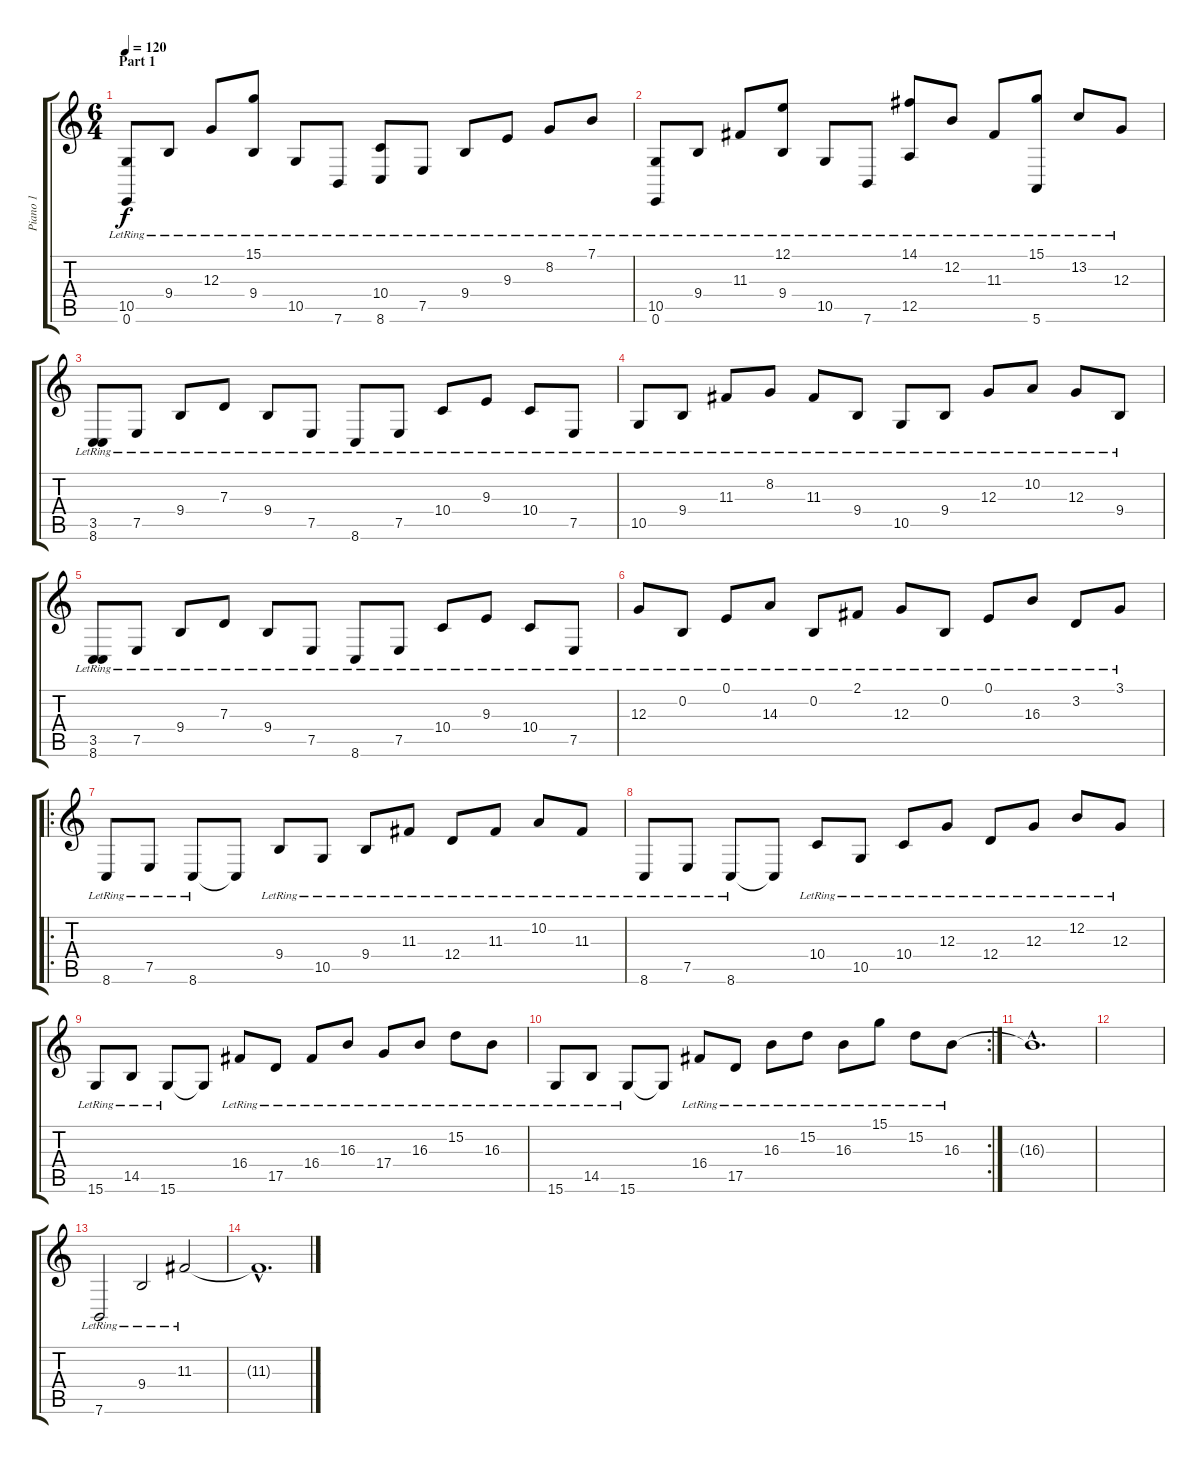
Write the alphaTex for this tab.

\track ("Piano 1" "Piano 1") {instrument acousticgrandpiano}
\staff {score tabs}
\tuning (E4 B3 G3 D3 A2 E2) {hide}
\ts (6 4)
\section ("" "Part 1")
\tempo 120
\clef g2
\ks c
(10.5{lr} 0.6{lr}).8{dy f instrument acousticgrandpiano} 9.4{lr}.8 12.3{lr}.8 (15.1{lr} 9.4{lr}).8 10.5{lr}.8 7.6{lr}.8 (10.4{lr} 8.6{lr}).8 7.5{lr}.8 9.4{lr}.8 9.3{lr}.8 8.2{lr}.8 7.1{lr}.8 |
(10.5{lr} 0.6{lr}).8 9.4{lr}.8 11.3{lr}.8 (12.1{lr} 9.4{lr}).8 10.5{lr}.8 7.6{lr}.8 (14.1{lr} 12.5{lr}).8 12.2{lr}.8 11.3{lr}.8 (15.1{lr} 5.6{lr}).8 13.2{lr}.8 12.3{lr}.8 |
(3.5{lr} 8.6).8 7.5{lr}.8 9.4{lr}.8 7.3{lr}.8 9.4{lr}.8 7.5{lr}.8 8.6{lr}.8 7.5{lr}.8 10.4{lr}.8 9.3{lr}.8 10.4{lr}.8 7.5{lr}.8 |
10.5{lr}.8 9.4{lr}.8 11.3{lr}.8 8.2{lr}.8 11.3{lr}.8 9.4{lr}.8 10.5{lr}.8 9.4{lr}.8 12.3{lr}.8 10.2{lr}.8 12.3{lr}.8 9.4{lr}.8 |
(3.5{lr} 8.6).8 7.5{lr}.8 9.4{lr}.8 7.3{lr}.8 9.4{lr}.8 7.5{lr}.8 8.6{lr}.8 7.5{lr}.8 10.4{lr}.8 9.3{lr}.8 10.4{lr}.8 7.5{lr}.8 |
12.3{lr}.8 0.2{lr}.8 0.1{lr}.8 14.3{lr}.8 0.2{lr}.8 2.1{lr}.8 12.3{lr}.8 0.2{lr}.8 0.1{lr}.8 16.3{lr}.8 3.2{lr}.8 3.1{lr}.8 |
\ro
8.6{lr}.8 7.5{lr}.8 8.6{lr}.8 8.6{t}.8 9.4{lr}.8 10.5{lr}.8 9.4{lr}.8 11.3{lr}.8 12.4{lr}.8 11.3{lr}.8 10.2{lr}.8 11.3{lr}.8 |
8.6{lr}.8 7.5{lr}.8 8.6{lr}.8 8.6{t}.8 10.4{lr}.8 10.5{lr}.8 10.4{lr}.8 12.3{lr}.8 12.4{lr}.8 12.3{lr}.8 12.2{lr}.8 12.3{lr}.8 |
15.6{lr}.8 14.5{lr}.8 15.6{lr}.8 15.6{t}.8 16.4{lr}.8 17.5{lr}.8 16.4{lr}.8 16.3{lr}.8 17.4{lr}.8 16.3{lr}.8 15.2{lr}.8 16.3{lr}.8 |
\rc 2
15.6{lr}.8 14.5{lr}.8 15.6{lr}.8 15.6{t}.8 16.4{lr}.8 17.5{lr}.8 16.3{lr}.8 15.2{lr}.8 16.3{lr}.8 15.1{lr}.8 15.2{lr}.8 16.3{lr}.8 |
16.3{hac t}.1{d} |
|
7.6{lr}.2 9.4{lr}.2 11.3{lr}.2 |
11.3{hac t}.1{d}
